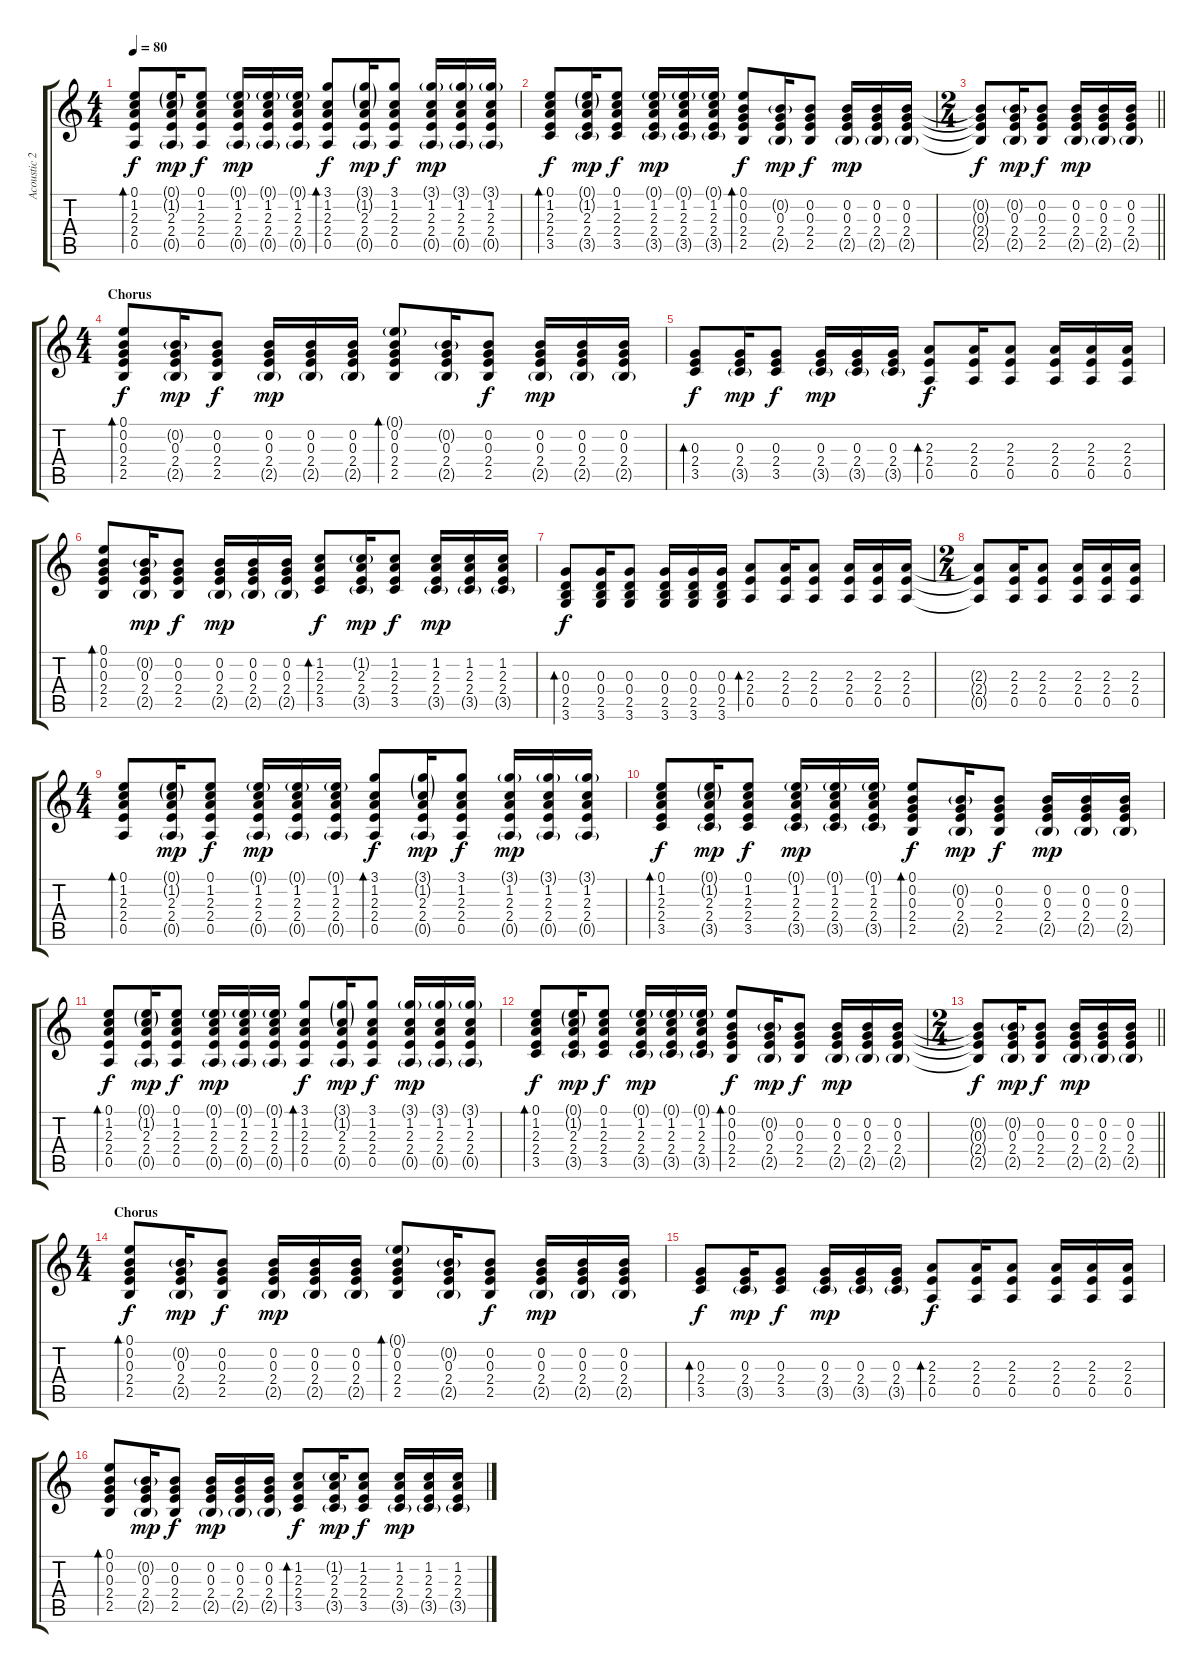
\track ("Acoustic 2" "Acoustic 2") {instrument acousticguitarsteel}
\staff {score tabs}
\tuning (E4 B3 G3 D3 A2 E2) {hide}
\ts (4 4)
\tempo 80
\clef g2
\ks c
(0.1 1.2 2.3 2.4 0.5).8{bd 60 dy f} (0.1{g} 1.2{g} 2.3 2.4 0.5{g}).16{dy mp} (0.1 1.2 2.3 2.4 0.5).8{dy f} (0.1{g} 1.2 2.3 2.4 0.5{g}).16{dy mp} (0.1{g} 1.2 2.3 2.4 0.5{g}).16 (0.1{g} 1.2 2.3 2.4 0.5{g}).16 (3.1 1.2 2.3 2.4 0.5).8{bd 60 dy f} (3.1{g} 1.2{g} 2.3 2.4 0.5{g}).16{dy mp} (3.1 1.2 2.3 2.4 0.5).8{dy f} (3.1{g} 1.2 2.3 2.4 0.5{g}).16{dy mp} (3.1{g} 1.2 2.3 2.4 0.5{g}).16 (3.1{g} 1.2 2.3 2.4 0.5{g}).16 |
(0.1 1.2 2.3 2.4 3.5).8{bd 60 dy f} (0.1{g} 1.2{g} 2.3 2.4 3.5{g}).16{dy mp} (0.1 1.2 2.3 2.4 3.5).8{dy f} (0.1{g} 1.2 2.3 2.4 3.5{g}).16{dy mp} (0.1{g} 1.2 2.3 2.4 3.5{g}).16 (0.1{g} 1.2 2.3 2.4 3.5{g}).16 (0.1 0.2 0.3 2.4 2.5).8{bd 60 dy f} (0.2{g} 0.3 2.4 2.5{g}).16{dy mp} (0.2 0.3 2.4 2.5).8{dy f} (0.2 0.3 2.4 2.5{g}).16{dy mp} (0.2 0.3 2.4 2.5{g}).16 (0.2 0.3 2.4 2.5{g}).16 |
\ts (2 4)
\barLineRight lightlight
(0.2{t} 0.3{t} 2.4{t} 2.5{t}).8{dy f} (0.2{g} 0.3 2.4 2.5{g}).16{dy mp} (0.2 0.3 2.4 2.5).8{dy f} (0.2 0.3 2.4 2.5{g}).16{dy mp} (0.2 0.3 2.4 2.5{g}).16 (0.2 0.3 2.4 2.5{g}).16 |
\ts (4 4)
\section ("" "Chorus")
(0.1 0.2 0.3 2.4 2.5).8{bd 60 dy f} (0.2{g} 0.3 2.4 2.5{g}).16{dy mp} (0.2 0.3 2.4 2.5).8{dy f} (0.2 0.3 2.4 2.5{g}).16{dy mp} (0.2 0.3 2.4 2.5{g}).16 (0.2 0.3 2.4 2.5{g}).16 (0.1{g} 0.2 0.3 2.4 2.5).8{bd 60} (0.2{g} 0.3 2.4 2.5{g}).16 (0.2 0.3 2.4 2.5).8{dy f} (0.2 0.3 2.4 2.5{g}).16{dy mp} (0.2 0.3 2.4 2.5{g}).16 (0.2 0.3 2.4 2.5{g}).16 |
(0.3 2.4 3.5).8{bd 60 dy f} (0.3 2.4 3.5{g}).16{dy mp} (0.3 2.4 3.5).8{dy f} (0.3 2.4 3.5{g}).16{dy mp} (0.3 2.4 3.5{g}).16 (0.3 2.4 3.5{g}).16 (2.3 2.4 0.5).8{bd 60 dy f} (2.3 2.4 0.5).16 (2.3 2.4 0.5).8 (2.3 2.4 0.5).16 (2.3 2.4 0.5).16 (2.3 2.4 0.5).16 |
(0.1 0.2 0.3 2.4 2.5).8{bd 60} (0.2{g} 0.3 2.4 2.5{g}).16{dy mp} (0.2 0.3 2.4 2.5).8{dy f} (0.2 0.3 2.4 2.5{g}).16{dy mp} (0.2 0.3 2.4 2.5{g}).16 (0.2 0.3 2.4 2.5{g}).16 (1.2 2.3 2.4 3.5).8{bd 60 dy f} (1.2{g} 2.3 2.4 3.5{g}).16{dy mp} (1.2 2.3 2.4 3.5).8{dy f} (1.2 2.3 2.4 3.5{g}).16{dy mp} (1.2 2.3 2.4 3.5{g}).16 (1.2 2.3 2.4 3.5{g}).16 |
(0.3 0.4 2.5 3.6).8{bd 60 dy f} (0.3 0.4 2.5 3.6).16 (0.3 0.4 2.5 3.6).8 (0.3 0.4 2.5 3.6).16 (0.3 0.4 2.5 3.6).16 (0.3 0.4 2.5 3.6).16 (2.3 2.4 0.5).8{bd 60} (2.3 2.4 0.5).16 (2.3 2.4 0.5).8 (2.3 2.4 0.5).16 (2.3 2.4 0.5).16 (2.3 2.4 0.5).16 |
\ts (2 4)
(2.3{t} 2.4{t} 0.5{t}).8 (2.3 2.4 0.5).16 (2.3 2.4 0.5).8 (2.3 2.4 0.5).16 (2.3 2.4 0.5).16 (2.3 2.4 0.5).16 |
\ts (4 4)
(0.1 1.2 2.3 2.4 0.5).8{bd 60} (0.1{g} 1.2{g} 2.3 2.4 0.5{g}).16{dy mp} (0.1 1.2 2.3 2.4 0.5).8{dy f} (0.1{g} 1.2 2.3 2.4 0.5{g}).16{dy mp} (0.1{g} 1.2 2.3 2.4 0.5{g}).16 (0.1{g} 1.2 2.3 2.4 0.5{g}).16 (3.1 1.2 2.3 2.4 0.5).8{bd 60 dy f} (3.1{g} 1.2{g} 2.3 2.4 0.5{g}).16{dy mp} (3.1 1.2 2.3 2.4 0.5).8{dy f} (3.1{g} 1.2 2.3 2.4 0.5{g}).16{dy mp} (3.1{g} 1.2 2.3 2.4 0.5{g}).16 (3.1{g} 1.2 2.3 2.4 0.5{g}).16 |
(0.1 1.2 2.3 2.4 3.5).8{bd 60 dy f} (0.1{g} 1.2{g} 2.3 2.4 3.5{g}).16{dy mp} (0.1 1.2 2.3 2.4 3.5).8{dy f} (0.1{g} 1.2 2.3 2.4 3.5{g}).16{dy mp} (0.1{g} 1.2 2.3 2.4 3.5{g}).16 (0.1{g} 1.2 2.3 2.4 3.5{g}).16 (0.1 0.2 0.3 2.4 2.5).8{bd 60 dy f} (0.2{g} 0.3 2.4 2.5{g}).16{dy mp} (0.2 0.3 2.4 2.5).8{dy f} (0.2 0.3 2.4 2.5{g}).16{dy mp} (0.2 0.3 2.4 2.5{g}).16 (0.2 0.3 2.4 2.5{g}).16 |
(0.1 1.2 2.3 2.4 0.5).8{bd 60 dy f} (0.1{g} 1.2{g} 2.3 2.4 0.5{g}).16{dy mp} (0.1 1.2 2.3 2.4 0.5).8{dy f} (0.1{g} 1.2 2.3 2.4 0.5{g}).16{dy mp} (0.1{g} 1.2 2.3 2.4 0.5{g}).16 (0.1{g} 1.2 2.3 2.4 0.5{g}).16 (3.1 1.2 2.3 2.4 0.5).8{bd 60 dy f} (3.1{g} 1.2{g} 2.3 2.4 0.5{g}).16{dy mp} (3.1 1.2 2.3 2.4 0.5).8{dy f} (3.1{g} 1.2 2.3 2.4 0.5{g}).16{dy mp} (3.1{g} 1.2 2.3 2.4 0.5{g}).16 (3.1{g} 1.2 2.3 2.4 0.5{g}).16 |
(0.1 1.2 2.3 2.4 3.5).8{bd 60 dy f} (0.1{g} 1.2{g} 2.3 2.4 3.5{g}).16{dy mp} (0.1 1.2 2.3 2.4 3.5).8{dy f} (0.1{g} 1.2 2.3 2.4 3.5{g}).16{dy mp} (0.1{g} 1.2 2.3 2.4 3.5{g}).16 (0.1{g} 1.2 2.3 2.4 3.5{g}).16 (0.1 0.2 0.3 2.4 2.5).8{bd 60 dy f} (0.2{g} 0.3 2.4 2.5{g}).16{dy mp} (0.2 0.3 2.4 2.5).8{dy f} (0.2 0.3 2.4 2.5{g}).16{dy mp} (0.2 0.3 2.4 2.5{g}).16 (0.2 0.3 2.4 2.5{g}).16 |
\ts (2 4)
\barLineRight lightlight
(0.2{t} 0.3{t} 2.4{t} 2.5{t}).8{dy f} (0.2{g} 0.3 2.4 2.5{g}).16{dy mp} (0.2 0.3 2.4 2.5).8{dy f} (0.2 0.3 2.4 2.5{g}).16{dy mp} (0.2 0.3 2.4 2.5{g}).16 (0.2 0.3 2.4 2.5{g}).16 |
\ts (4 4)
\section ("" "Chorus")
(0.1 0.2 0.3 2.4 2.5).8{bd 60 dy f} (0.2{g} 0.3 2.4 2.5{g}).16{dy mp} (0.2 0.3 2.4 2.5).8{dy f} (0.2 0.3 2.4 2.5{g}).16{dy mp} (0.2 0.3 2.4 2.5{g}).16 (0.2 0.3 2.4 2.5{g}).16 (0.1{g} 0.2 0.3 2.4 2.5).8{bd 60} (0.2{g} 0.3 2.4 2.5{g}).16 (0.2 0.3 2.4 2.5).8{dy f} (0.2 0.3 2.4 2.5{g}).16{dy mp} (0.2 0.3 2.4 2.5{g}).16 (0.2 0.3 2.4 2.5{g}).16 |
(0.3 2.4 3.5).8{bd 60 dy f} (0.3 2.4 3.5{g}).16{dy mp} (0.3 2.4 3.5).8{dy f} (0.3 2.4 3.5{g}).16{dy mp} (0.3 2.4 3.5{g}).16 (0.3 2.4 3.5{g}).16 (2.3 2.4 0.5).8{bd 60 dy f} (2.3 2.4 0.5).16 (2.3 2.4 0.5).8 (2.3 2.4 0.5).16 (2.3 2.4 0.5).16 (2.3 2.4 0.5).16 |
(0.1 0.2 0.3 2.4 2.5).8{bd 60} (0.2{g} 0.3 2.4 2.5{g}).16{dy mp} (0.2 0.3 2.4 2.5).8{dy f} (0.2 0.3 2.4 2.5{g}).16{dy mp} (0.2 0.3 2.4 2.5{g}).16 (0.2 0.3 2.4 2.5{g}).16 (1.2 2.3 2.4 3.5).8{bd 60 dy f} (1.2{g} 2.3 2.4 3.5{g}).16{dy mp} (1.2 2.3 2.4 3.5).8{dy f} (1.2 2.3 2.4 3.5{g}).16{dy mp} (1.2 2.3 2.4 3.5{g}).16 (1.2 2.3 2.4 3.5{g}).16
